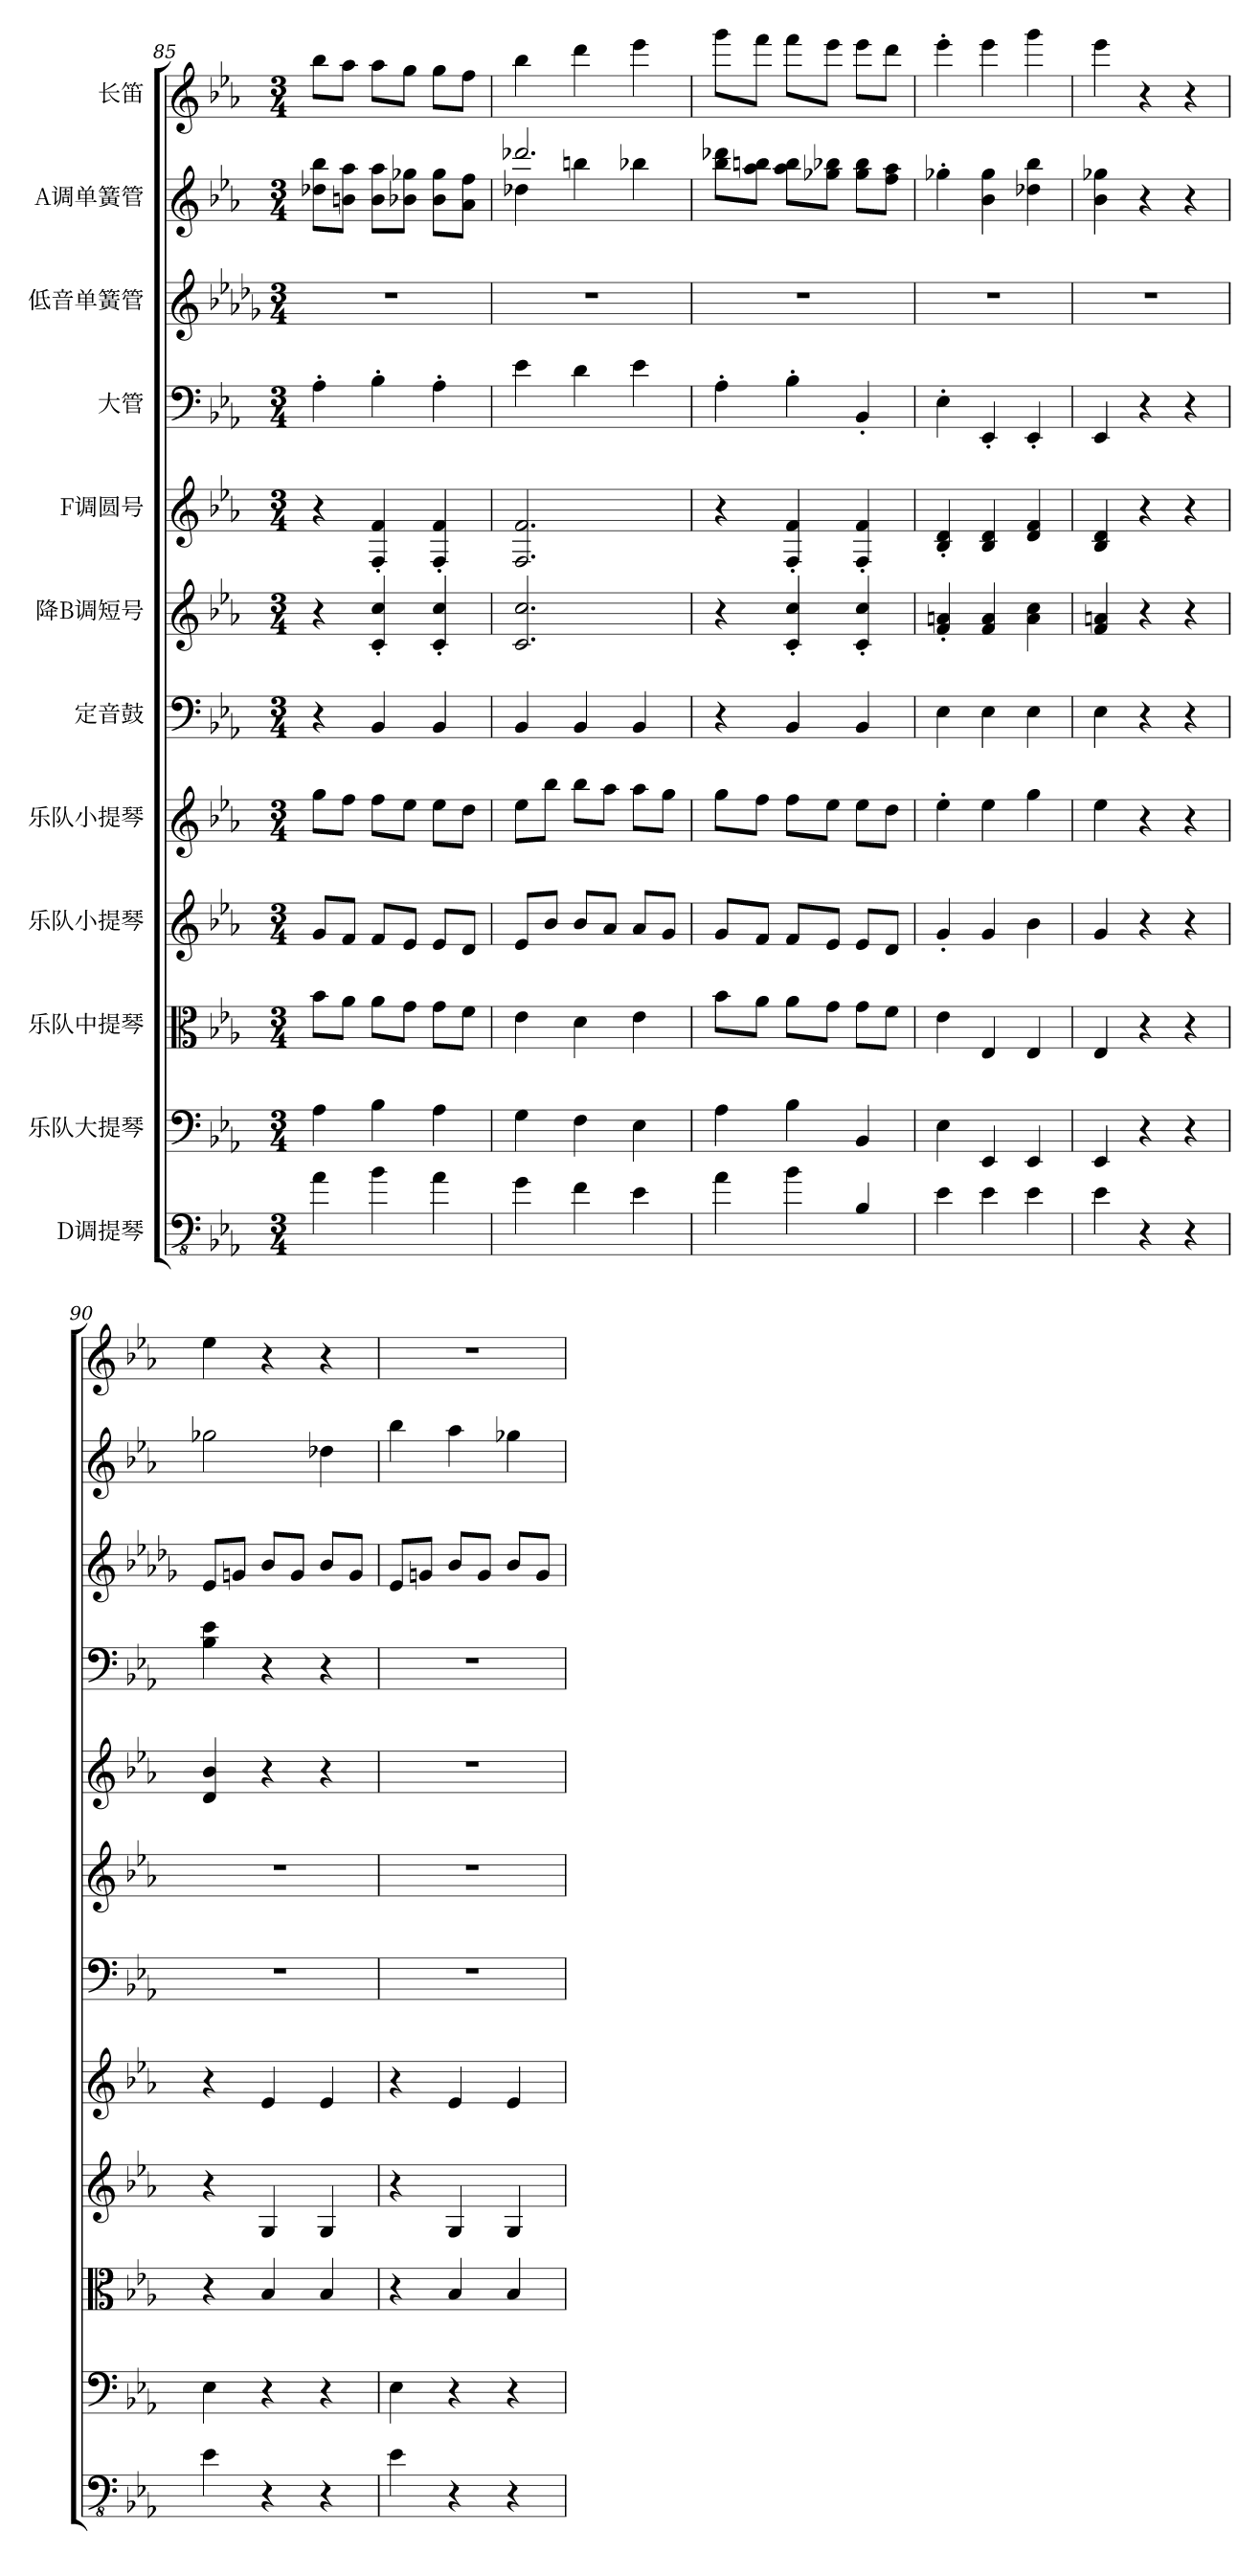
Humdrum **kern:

**kern	**kern	**kern	**kern	**kern	**kern	**kern	**kern	**kern	**kern	**kern	**kern
*part12	*part11	*part10	*part9	*part8	*part7	*part6	*part5	*part4	*part3	*part2	*part1
*staff12	*staff11	*staff10	*staff9	*staff8	*staff7	*staff6	*staff5	*staff4	*staff3	*staff2	*staff1
*I"D调提琴	*I"乐队大提琴	*I"乐队中提琴	*I"乐队小提琴	*I"乐队小提琴	*I"定音鼓	*I"降B调短号	*I"F调圆号	*I"大管	*I"低音单簧管	*I"A调单簧管	*I"长笛
*clefFv4	*clefF4	*clefC3	*clefG2	*clefG2	*clefF4	*clefG2	*clefG2	*clefF4	*clefG2	*clefG2	*clefG2
*ITrd7c12	*	*	*	*	*	*ITrd1c2	*ITrd4c7	*	*ITrd8c14	*ITrd2c3	*
*k[b-e-a-]	*k[b-e-a-]	*k[b-e-a-]	*k[b-e-a-]	*k[b-e-a-]	*k[b-e-a-]	*k[b-e-a-d-g-]	*k[b-e-a-d-]	*k[b-e-a-]	*k[b-e-a-d-g-]	*k[]	*k[b-e-a-]
*M3/4	*M3/4	*M3/4	*M3/4	*M3/4	*M3/4	*M3/4	*M3/4	*M3/4	*M3/4	*M3/4	*M3/4
=85	=85	=85	=85	=85	=85	=85	=85	=85	=85	=85	=85
4AA-\	4A-\	8b-\L	8g/L	8gg\L	4r	4r	4r	4A-'\	2.r	8b-X\ 8gg\L	8bb-\L
.	.	8a-\J	8f/J	8ff\J	.	.	.	.	.	8g#X\ 8ff\J	8aa-\J
4BB-\	4B-\	8a-\L	8f/L	8ff\L	4BB-/	4B-/' 4b-/'	4BB-/' 4B-/'	4B-'\	.	8g#\ 8ff\L	8aa-\L
.	.	8g\J	8e-/J	8ee-\J	.	.	.	.	.	8gn\ 8ee-X\J	8gg\J
4AA-\	4A-\	8g\L	8e-/L	8ee-\L	4BB-/	4B-/' 4b-/'	4BB-/' 4B-/'	4A-'\	.	8g\ 8ee-\L	8gg\L
.	.	8f\J	8d/J	8dd\J	.	.	.	.	.	8f\ 8dd\J	8ff\J
=86	=86	=86	=86	=86	=86	=86	=86	=86	=86	=86	=86
*	*	*	*	*	*	*	*	*	*	*^	*
4GG\	4G\	4e-\	8e-/L	8ee-\L	4BB-/	2.B-/ 2.b-/	2.BB-/ 2.B-/	4e-\	2.r	2.bb-X/	4b-X\	4bb-\
.	.	.	8b-/J	8bb-\J	.	.	.	.	.	.	.	.
4FF\	4F\	4d\	8b-/L	8bb-\L	4BB-/	.	.	4d\	.	.	4gg#X\	4ddd\
.	.	.	8a-/J	8aa-\J	.	.	.	.	.	.	.	.
4EE-\	4E-\	4e-\	8a-/L	8aa-\L	4BB-/	.	.	4e-\	.	.	4ggn\	4eee-\
.	.	.	8g/J	8gg\J	.	.	.	.	.	.	.	.
*	*	*	*	*	*	*	*	*	*	*v	*v	*
!!LO:PB:g=z
=87	=87	=87	=87	=87	=87	=87	=87	=87	=87	=87	=87
4AA-\	4A-\	8b-\L	8g/L	8gg\L	4r	4r	4r	4A-'\	2.r	8gg\ 8bb-X\L	8ggg\L
.	.	8a-\J	8f/J	8ff\J	.	.	.	.	.	8ff\ 8gg#X\J	8fff\J
4BB-\	4B-\	8a-\L	8f/L	8ff\L	4BB-/	4B-/' 4b-/'	4BB-/' 4B-/'	4B-'\	.	8ff\ 8gg#\L	8fff\L
.	.	8g\J	8e-/J	8ee-\J	.	.	.	.	.	8ee-X\ 8ggn\J	8eee-\J
4BBB-/	4BB-/	8g\L	8e-/L	8ee-\L	4BB-/	4B-/' 4b-/'	4BB-/' 4B-/'	4BB-'/	.	8ee-\ 8gg\L	8eee-\L
.	.	8f\J	8d/J	8dd\J	.	.	.	.	.	8dd\ 8ff\J	8ddd\J
=88	=88	=88	=88	=88	=88	=88	=88	=88	=88	=88	=88
*	*	*	*	*	*	*	*	*	*	*	*MM130
4EE-\	4E-\	4e-\	4g'/	4ee-'\	4E-\	4e-/' 4gn/'	4E-/' 4G/'	4E-'\	2.r	4ee-X'\	4eee-'\
4EE-\	4EE-/	4E-/	4g/	4ee-\	4E-\	4e-/ 4g/	4E-/ 4G/	4EE-'/	.	4g\ 4ee-\	4eee-\
4EE-\	4EE-/	4E-/	4b-\	4gg\	4E-\	4g\ 4b-\	4G/ 4B-/	4EE-'/	.	4b-X\ 4gg\	4ggg\
=89	=89	=89	=89	=89	=89	=89	=89	=89	=89	=89	=89
4EE-\	4EE-/	4E-/	4g/	4ee-\	4E-\	4e-/ 4gn/	4E-/ 4G/	4EE-/	2.r	4g\ 4ee-X\	4eee-\
4r	4r	4r	4r	4r	4r	4r	4r	4r	.	4r	4r
4r	4r	4r	4r	4r	4r	4r	4r	4r	.	4r	4r
=90	=90	=90	=90	=90	=90	=90	=90	=90	=90	=90	=90
*	*	*	*	*	*	*	*	*	*	*	*MM131
4EE-\	4E-\	4r	4r	4r	2.r	2.r	4G/ 4e-/	4B-\ 4e-\	8E-/L	2ee-X\	4ee-\
.	.	.	.	.	.	.	.	.	8Gn/J	.	.
4r	4r	4B-/	4G/	4e-/	.	.	4r	4r	8B-/L	.	4r
.	.	.	.	.	.	.	.	.	8G/J	.	.
4r	4r	4B-/	4G/	4e-/	.	.	4r	4r	8B-/L	4b-X\	4r
.	.	.	.	.	.	.	.	.	8G/J	.	.
=91	=91	=91	=91	=91	=91	=91	=91	=91	=91	=91	=91
4EE-\	4E-\	4r	4r	4r	2.r	2.r	2.r	2.r	8E-/L	4gg\	2.r
.	.	.	.	.	.	.	.	.	8Gn/J	.	.
4r	4r	4B-/	4G/	4e-/	.	.	.	.	8B-/L	4ff\	.
.	.	.	.	.	.	.	.	.	8G/J	.	.
4r	4r	4B-/	4G/	4e-/	.	.	.	.	8B-/L	4ee-X\	.
.	.	.	.	.	.	.	.	.	8G/J	.	.
=	=	=	=	=	=	=	=	=	=	=	=
*-	*-	*-	*-	*-	*-	*-	*-	*-	*-	*-	*-
